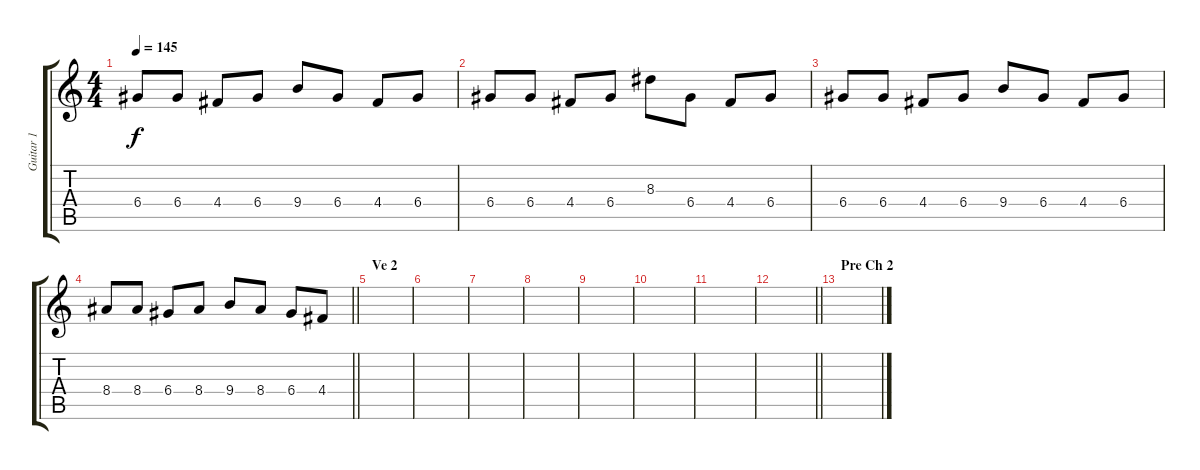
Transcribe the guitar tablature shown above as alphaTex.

\track ("Guitar 1" "Guitar 1") {instrument acousticguitarsteel}
\staff {score tabs}
\tuning (E4 B3 G3 D3 A2 E2) {hide}
\ts (4 4)
\tempo 145
\clef g2
\ks c
6.4.8{dy f} 6.4.8 4.4.8 6.4.8 9.4.8 6.4.8 4.4.8 6.4.8 |
6.4.8 6.4.8 4.4.8 6.4.8 8.3.8 6.4.8 4.4.8 6.4.8 |
6.4.8 6.4.8 4.4.8 6.4.8 9.4.8 6.4.8 4.4.8 6.4.8 |
\barLineRight lightlight
8.4.8 8.4.8 6.4.8 8.4.8 9.4.8 8.4.8 6.4.8 4.4.8 |
\section ("" "Ve 2")
|
|
|
|
|
|
|
\barLineRight lightlight
|
\section ("" "Pre Ch 2")
